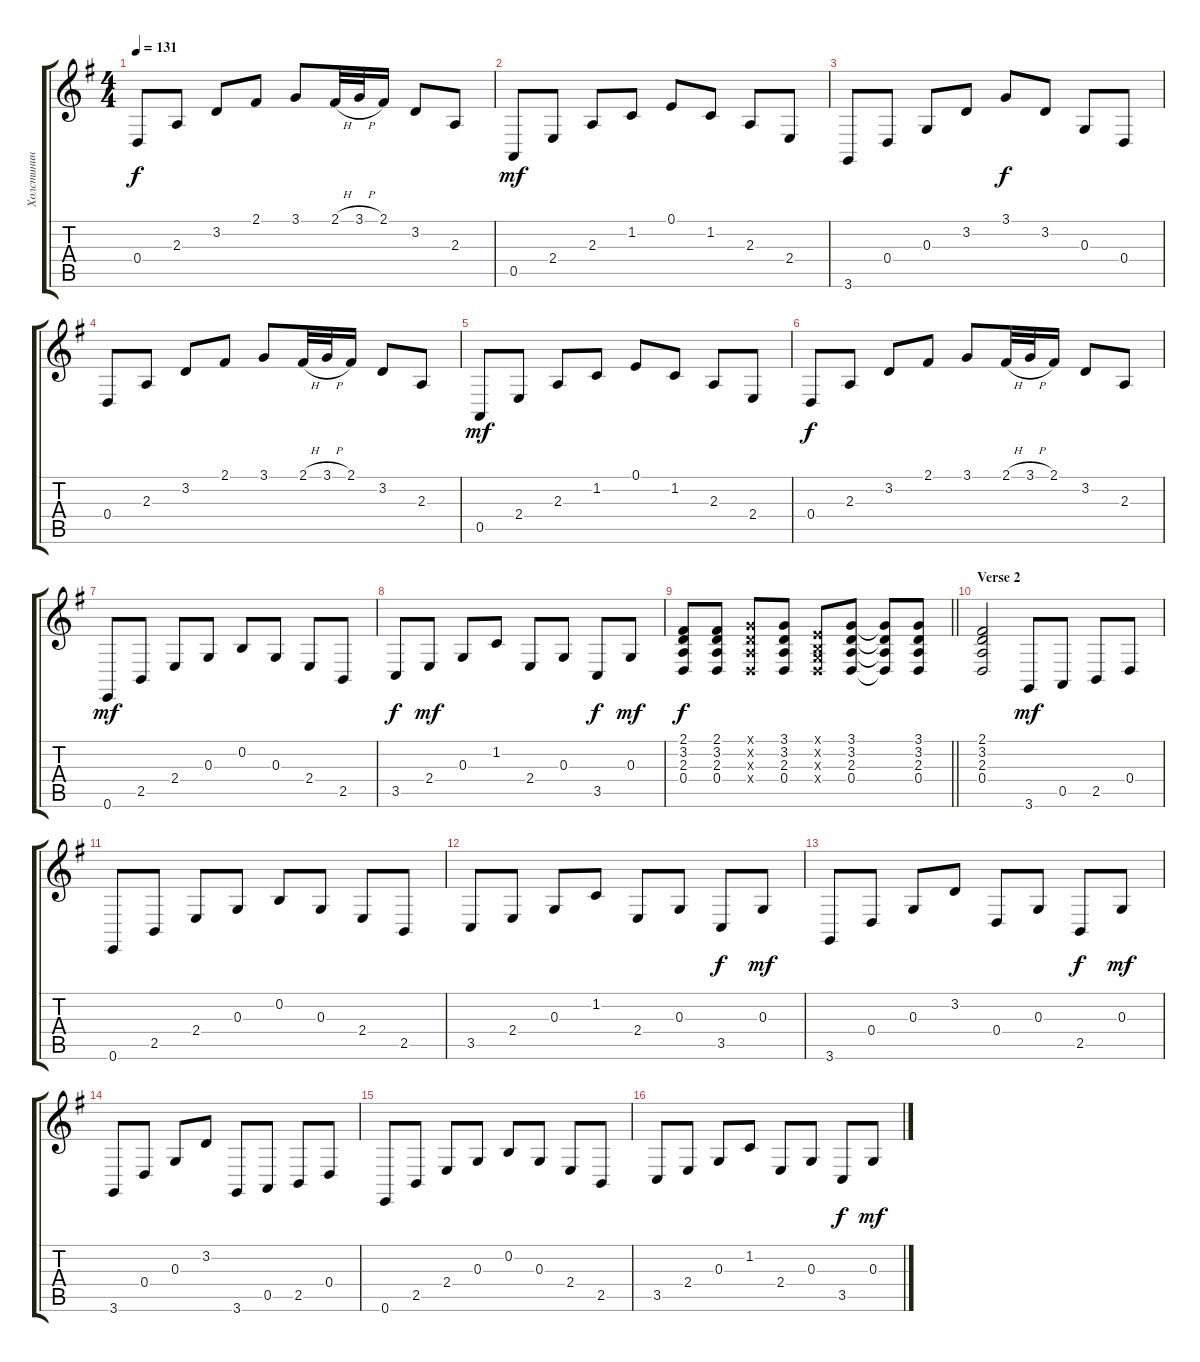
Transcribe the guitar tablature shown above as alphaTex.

\track ("Холстинин" "Холстинин") {instrument acousticgrandpiano}
\staff {score tabs}
\tuning (E4 B3 G3 D3 A2 E2) {hide}
\ts (4 4)
\tempo 131
\clef g2
\ks g
0.4.8{dy f} 2.3.8 3.2.8 2.1.8 3.1.8 2.1{h}.32 3.1{h}.32 2.1.16 3.2.8 2.3.8 |
0.5.8{dy mf} 2.4.8 2.3.8 1.2.8 0.1.8 1.2.8 2.3.8 2.4.8 |
3.6.8 0.4.8 0.3.8 3.2.8 3.1.8{dy f} 3.2.8 0.3.8 0.4.8 |
0.4.8 2.3.8 3.2.8 2.1.8 3.1.8 2.1{h}.32 3.1{h}.32 2.1.16 3.2.8 2.3.8 |
0.5.8{dy mf} 2.4.8 2.3.8 1.2.8 0.1.8 1.2.8 2.3.8 2.4.8 |
0.4.8{dy f} 2.3.8 3.2.8 2.1.8 3.1.8 2.1{h}.32 3.1{h}.32 2.1.16 3.2.8 2.3.8 |
0.6.8{dy mf} 2.5.8 2.4.8 0.3.8 0.2.8 0.3.8 2.4.8 2.5.8 |
3.5.8{dy f} 2.4.8{dy mf} 0.3.8 1.2.8 2.4.8 0.3.8 3.5.8{dy f} 0.3.8{dy mf} |
\barLineRight lightlight
(2.1 3.2 2.3 0.4).8{dy f} (2.1 3.2 2.3 0.4).8 (3.1{x} 3.2{x} 2.3{x} 0.4{x}).8 (3.1 3.2 2.3 0.4).8 (0.1{x} 0.2{x} 0.3{x} 0.4{x}).8 (3.1 3.2 2.3 0.4).8 (3.1{t} 3.2{t} 2.3{t} 0.4{t}).8 (3.1 3.2 2.3 0.4).8 |
\section ("" "Verse 2")
(2.1 3.2 2.3 0.4).2 3.6.8{dy mf} 0.5.8 2.5.8 0.4.8 |
0.6.8 2.5.8 2.4.8 0.3.8 0.2.8 0.3.8 2.4.8 2.5.8 |
3.5.8 2.4.8 0.3.8 1.2.8 2.4.8 0.3.8 3.5.8{dy f} 0.3.8{dy mf} |
3.6.8 0.4.8 0.3.8 3.2.8 0.4.8 0.3.8 2.5.8{dy f} 0.3.8{dy mf} |
3.6.8 0.4.8 0.3.8 3.2.8 3.6.8 0.5.8 2.5.8 0.4.8 |
0.6.8 2.5.8 2.4.8 0.3.8 0.2.8 0.3.8 2.4.8 2.5.8 |
3.5.8 2.4.8 0.3.8 1.2.8 2.4.8 0.3.8 3.5.8{dy f} 0.3.8{dy mf}
